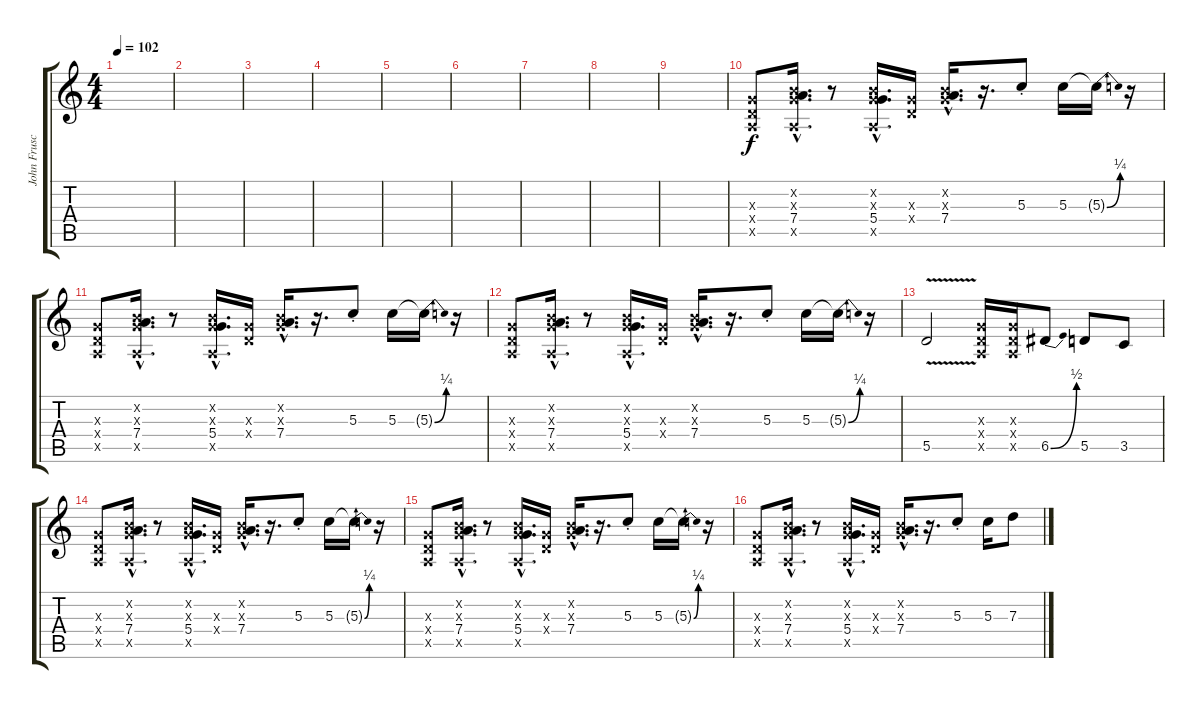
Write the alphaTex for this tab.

\track ("John Frusciante (Guitare)" "John Frusc") {instrument electricguitarclean}
\staff {score tabs}
\tuning (E4 B3 G3 D3 A2 E2) {hide}
\ts (4 4)
\tempo 102
\clef g2
\ks c
|
|
|
|
|
|
|
|
|
(0.3{x} 0.4{x} 0.5{x}).8 (0.2{hac x} 0.3{hac x} 7.4{hac} 0.5{hac x}).16{d} r.8 (0.2{hac x} 0.3{hac x} 5.4{hac} 0.5{hac x}).16{d} (0.3{x} 0.4{x}).16 (0.2{hac x} 0.3{hac x} 7.4{hac}).16{d} r.16{d} 5.3{st}.8 5.3.16 5.3{be (bend 0 0 60 1) t}.16 r.16 |
(0.3{x} 0.4{x} 0.5{x}).8 (0.2{hac x} 0.3{hac x} 7.4{hac} 0.5{hac x}).16{d} r.8 (0.2{hac x} 0.3{hac x} 5.4{hac} 0.5{hac x}).16{d} (0.3{x} 0.4{x}).16 (0.2{hac x} 0.3{hac x} 7.4{hac}).16{d} r.16{d} 5.3{st}.8 5.3.16 5.3{be (bend 0 0 60 1) t}.16 r.16 |
(0.3{x} 0.4{x} 0.5{x}).8 (0.2{hac x} 0.3{hac x} 7.4{hac} 0.5{hac x}).16{d} r.8 (0.2{hac x} 0.3{hac x} 5.4{hac} 0.5{hac x}).16{d} (0.3{x} 0.4{x}).16 (0.2{hac x} 0.3{hac x} 7.4{hac}).16{d} r.16{d} 5.3{st}.8 5.3.16 5.3{be (bend 0 0 60 1) t}.16 r.16 |
5.5{v}.2 (0.3{x} 0.4{x} 0.5{x}).16 (0.3{x} 0.4{x} 0.5{x}).16 6.5{be (bend 0 0 60 2)}.8 5.5.8 3.5.8 |
(0.3{x} 0.4{x} 0.5{x}).8 (0.2{hac x} 0.3{hac x} 7.4{hac} 0.5{hac x}).16{d} r.8 (0.2{hac x} 0.3{hac x} 5.4{hac} 0.5{hac x}).16{d} (0.3{x} 0.4{x}).16 (0.2{hac x} 0.3{hac x} 7.4{hac}).16{d} r.16{d} 5.3{st}.8 5.3.16 5.3{be (bend 0 0 60 1) t}.16 r.16 |
(0.3{x} 0.4{x} 0.5{x}).8 (0.2{hac x} 0.3{hac x} 7.4{hac} 0.5{hac x}).16{d} r.8 (0.2{hac x} 0.3{hac x} 5.4{hac} 0.5{hac x}).16{d} (0.3{x} 0.4{x}).16 (0.2{hac x} 0.3{hac x} 7.4{hac}).16{d} r.16{d} 5.3{st}.8 5.3.16 5.3{be (bend 0 0 60 1) t}.16 r.16 |
(0.3{x} 0.4{x} 0.5{x}).8 (0.2{hac x} 0.3{hac x} 7.4{hac} 0.5{hac x}).16{d} r.8 (0.2{hac x} 0.3{hac x} 5.4{hac} 0.5{hac x}).16{d} (0.3{x} 0.4{x}).16 (0.2{hac x} 0.3{hac x} 7.4{hac}).16{d} r.16{d} 5.3{st}.8 5.3.16 7.3.8
